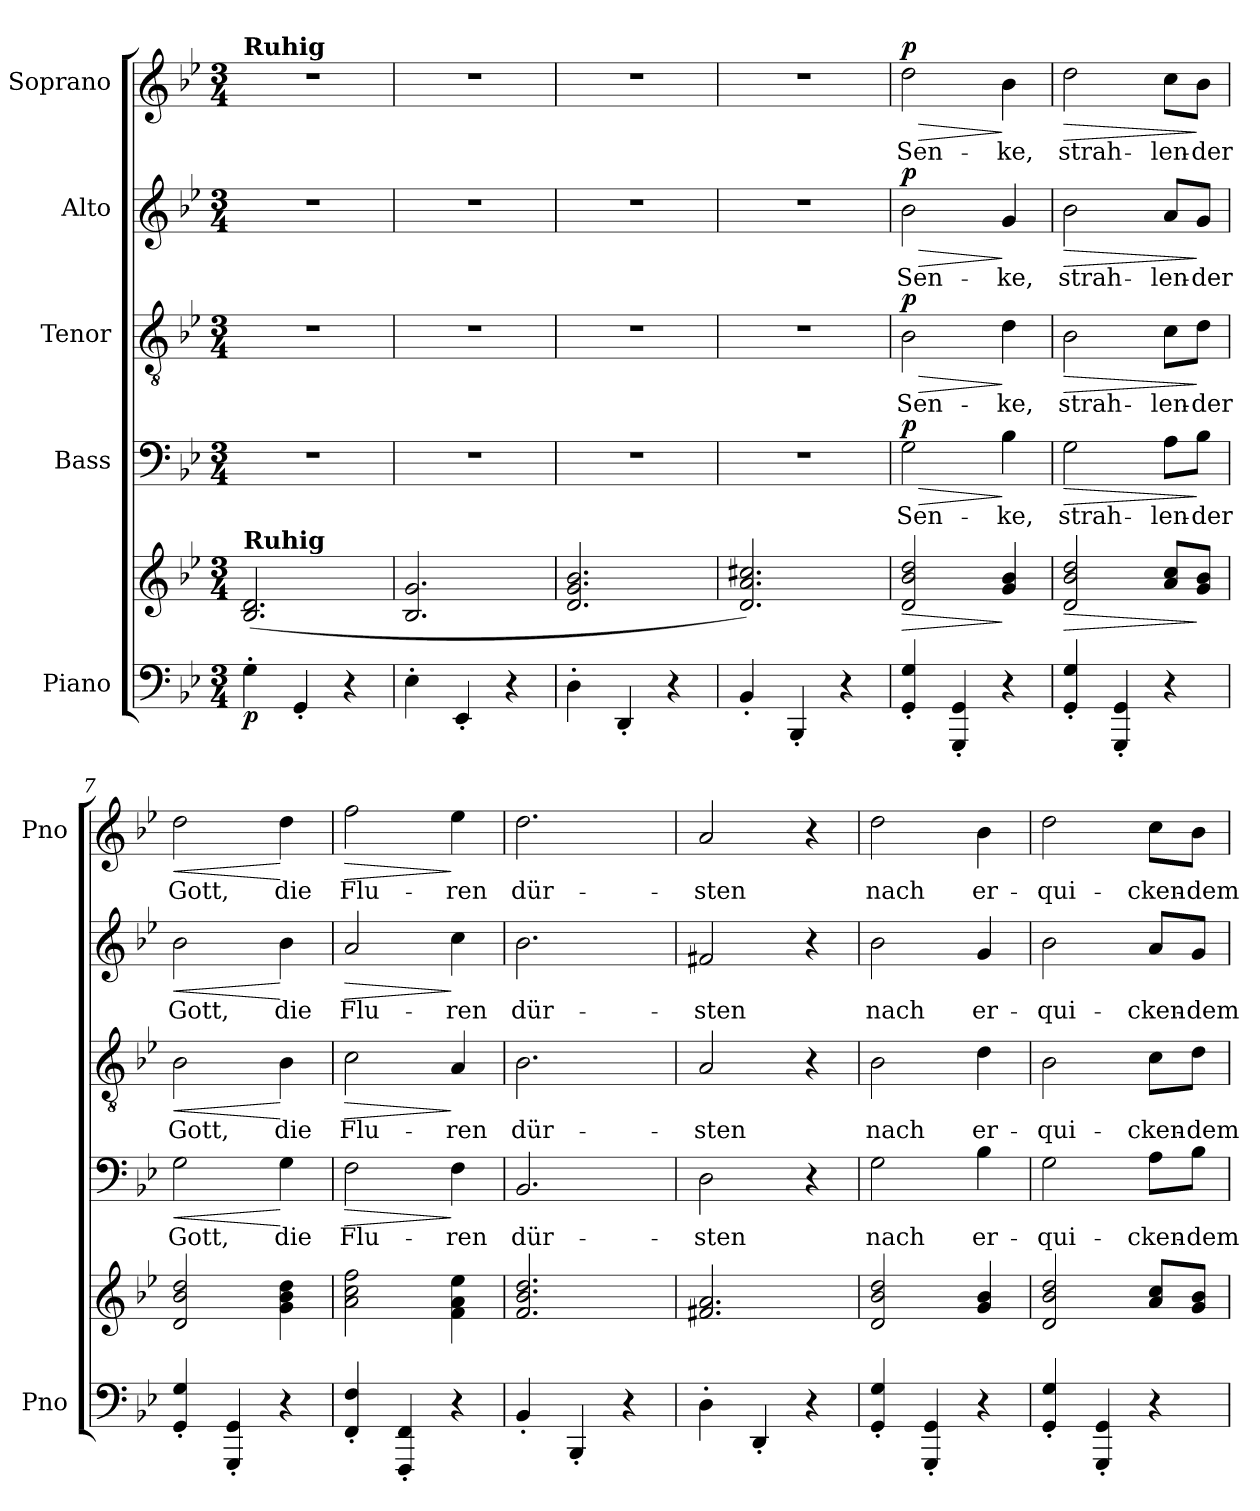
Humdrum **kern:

**kern	**kern	**dynam	**kern	**text	**dynam	**kern	**text	**dynam	**kern	**text	**dynam	**kern	**text	**dynam
*part5	*part5	*part5	*part4	*part4	*part4	*part3	*part3	*part3	*part2	*part2	*part2	*part1	*part1	*part1
*staff6	*staff5	*staff5/6	*staff4	*staff4	*staff4	*staff3	*staff3	*staff3	*staff2	*staff2	*staff2	*staff1	*staff1	*staff1
*I"Piano	*	*	*I"Bass	*	*	*I"Tenor	*	*	*I"Alto	*	*	*I"Soprano	*	*
*I'Pno	*	*	*	*	*	*	*	*	*	*	*	*I'Pno	*	*
*clefF4	*clefG2	*	*clefF4	*	*	*clefGv2	*	*	*clefG2	*	*	*clefG2	*	*
*k[b-e-]	*k[b-e-]	*	*k[b-e-]	*	*	*k[b-e-]	*	*	*k[b-e-]	*	*	*k[b-e-]	*	*
*g:	*g:	*	*g:	*	*	*g:	*	*	*g:	*	*	*g:	*	*
*M3/4	*M3/4	*	*M3/4	*	*	*M3/4	*	*	*M3/4	*	*	*M3/4	*	*
*MM96	*MM96	*	*MM96	*	*	*MM96	*	*	*MM96	*	*	*MM96	*	*
=1	=1	=1	=1	=1	=1	=1	=1	=1	=1	=1	=1	=1	=1	=1
!	!	!	!	!	!	!	!	!	!	!	!	!LO:TX:a:B:t=Ruhig	!	!
!	!LO:TX:a:B:t=Ruhig	!	!	!	!	!	!	!	!	!	!	!	!	!
!	!	!LO:DY:b=2	!	!	!	!	!	!	!	!	!	!	!	!
4G'\	(>2.B-/ 2.d/	p	2.r	.	.	2.r	.	.	2.r	.	.	2.r	.	.
4GG'/	.	.	.	.	.	.	.	.	.	.	.	.	.	.
4r	.	.	.	.	.	.	.	.	.	.	.	.	.	.
=2	=2	=2	=2	=2	=2	=2	=2	=2	=2	=2	=2	=2	=2	=2
4E-'\	2.B-/ 2.g/	.	2.r	.	.	2.r	.	.	2.r	.	.	2.r	.	.
4EE-'/	.	.	.	.	.	.	.	.	.	.	.	.	.	.
4r	.	.	.	.	.	.	.	.	.	.	.	.	.	.
=3	=3	=3	=3	=3	=3	=3	=3	=3	=3	=3	=3	=3	=3	=3
4D'\	2.d/ 2.g/ 2.b-/	.	2.r	.	.	2.r	.	.	2.r	.	.	2.r	.	.
4DD'/	.	.	.	.	.	.	.	.	.	.	.	.	.	.
4r	.	.	.	.	.	.	.	.	.	.	.	.	.	.
=4	=4	=4	=4	=4	=4	=4	=4	=4	=4	=4	=4	=4	=4	=4
4BB-'/	2.d/ 2.a/ 2.cc#X/)	.	2.r	.	.	2.r	.	.	2.r	.	.	2.r	.	.
4BBB-'/	.	.	.	.	.	.	.	.	.	.	.	.	.	.
4r	.	.	.	.	.	.	.	.	.	.	.	.	.	.
=5	=5	=5	=5	=5	=5	=5	=5	=5	=5	=5	=5	=5	=5	=5
!	!	!LO:HP:b	!	!LO:LY:b	!LO:HP:b	!	!LO:LY:b	!LO:HP:b	!	!LO:LY:b	!LO:HP:b	!	!LO:LY:b	!LO:HP:b
!	!	!	!	!	!LO:DY:n=1:b	!	!	!LO:DY:n=1:b	!	!	!LO:DY:n=1:b	!	!	!LO:DY:n=1:b
4GG/' 4G/'	2d/ 2b-/ 2dd/	>	2G\	Sen-	> p	2B-\	Sen-	> p	2b-\	Sen-	> p	2dd\	Sen-	> p
4GGG/' 4GG/'	.	.	.	.	.	.	.	.	.	.	.	.	.	.
!	!	!	!	!LO:LY:b	!	!	!LO:LY:b	!	!	!LO:LY:b	!	!	!LO:LY:b	!
4r	4g/ 4b-/	]	4B-\	-ke,	]	4d\	-ke,	]	4g/	-ke,	]	4b-\	-ke,	]
=6	=6	=6	=6	=6	=6	=6	=6	=6	=6	=6	=6	=6	=6	=6
!	!	!LO:HP:b	!	!LO:LY:b	!LO:HP:b	!	!LO:LY:b	!LO:HP:b	!	!LO:LY:b	!LO:HP:b	!	!LO:LY:b	!LO:HP:b
4GG/' 4G/'	2d/ 2b-/ 2dd/	>	2G\	strah-	>	2B-\	strah-	>	2b-\	strah-	>	2dd\	strah-	>
4GGG/' 4GG/'	.	.	.	.	.	.	.	.	.	.	.	.	.	.
!	!	!	!	!LO:LY:b	!	!	!LO:LY:b	!	!	!LO:LY:b	!	!	!LO:LY:b	!
4r	8a/ 8cc/L	.	8A\L	-len-	.	8c\L	-len-	.	8a/L	-len-	.	8cc\L	-len-	.
!	!	!	!	!LO:LY:b	!	!	!LO:LY:b	!	!	!LO:LY:b	!	!	!LO:LY:b	!
.	8g/ 8b-/J	]	8B-\J	-der	]	8d\J	-der	]	8g/J	-der	]	8b-\J	-der	]
!!LO:PB:g=z
=7	=7	=7	=7	=7	=7	=7	=7	=7	=7	=7	=7	=7	=7	=7
!	!	!	!	!LO:LY:b	!LO:HP:b	!	!LO:LY:b	!LO:HP:b	!	!LO:LY:b	!LO:HP:b	!	!LO:LY:b	!LO:HP:b
4GG/' 4G/'	2d/ 2b-/ 2dd/	.	2G\	Gott,	<	2B-\	Gott,	<	2b-\	Gott,	<	2dd\	Gott,	<
4GGG/' 4GG/'	.	.	.	.	.	.	.	.	.	.	.	.	.	.
!	!	!	!	!LO:LY:b	!	!	!LO:LY:b	!	!	!LO:LY:b	!	!	!LO:LY:b	!
4r	4g\ 4b-\ 4dd\	.	4G\	die	[	4B-\	die	[	4b-\	die	[	4dd\	die	[
=8	=8	=8	=8	=8	=8	=8	=8	=8	=8	=8	=8	=8	=8	=8
!	!	!	!	!LO:LY:b	!LO:HP:b	!	!LO:LY:b	!LO:HP:b	!	!LO:LY:b	!LO:HP:b	!	!LO:LY:b	!LO:HP:b
4FF/' 4F/'	2a\ 2cc\ 2ff\	.	2F\	Flu-	>	2c\	Flu-	>	2a/	Flu-	>	2ff\	Flu-	>
4FFF/' 4FF/'	.	.	.	.	.	.	.	.	.	.	.	.	.	.
!	!	!	!	!LO:LY:b	!	!	!LO:LY:b	!	!	!LO:LY:b	!	!	!LO:LY:b	!
4r	4f\ 4a\ 4ee-\	.	4F\	-ren	]	4A/	-ren	]	4cc\	-ren	]	4ee-\	-ren	]
=9	=9	=9	=9	=9	=9	=9	=9	=9	=9	=9	=9	=9	=9	=9
!	!	!	!	!LO:LY:b	!	!	!LO:LY:b	!	!	!LO:LY:b	!	!	!LO:LY:b	!
4BB-'/	2.f/ 2.b-/ 2.dd/	.	2.BB-/	dür-	.	2.B-\	dür-	.	2.b-\	dür-	.	2.dd\	dür-	.
4BBB-'/	.	.	.	.	.	.	.	.	.	.	.	.	.	.
4r	.	.	.	.	.	.	.	.	.	.	.	.	.	.
=10	=10	=10	=10	=10	=10	=10	=10	=10	=10	=10	=10	=10	=10	=10
!	!	!	!	!LO:LY:b	!	!	!LO:LY:b	!	!	!LO:LY:b	!	!	!LO:LY:b	!
4D'\	2.f#X/ 2.a/	.	2D\	-sten	.	2A/	-sten	.	2f#X/	-sten	.	2a/	-sten	.
4DD'/	.	.	.	.	.	.	.	.	.	.	.	.	.	.
4r	.	.	4r	.	.	4r	.	.	4r	.	.	4r	.	.
=11	=11	=11	=11	=11	=11	=11	=11	=11	=11	=11	=11	=11	=11	=11
!	!	!	!	!LO:LY:b	!	!	!LO:LY:b	!	!	!LO:LY:b	!	!	!LO:LY:b	!
4GG/' 4G/'	2d/ 2b-/ 2dd/	.	2G\	nach	.	2B-\	nach	.	2b-\	nach	.	2dd\	nach	.
4GGG/' 4GG/'	.	.	.	.	.	.	.	.	.	.	.	.	.	.
!	!	!	!	!LO:LY:b	!	!	!LO:LY:b	!	!	!LO:LY:b	!	!	!LO:LY:b	!
4r	4g/ 4b-/	.	4B-\	er-	.	4d\	er-	.	4g/	er-	.	4b-\	er-	.
=12	=12	=12	=12	=12	=12	=12	=12	=12	=12	=12	=12	=12	=12	=12
!	!	!	!	!LO:LY:b	!	!	!LO:LY:b	!	!	!LO:LY:b	!	!	!LO:LY:b	!
4GG/' 4G/'	2d/ 2b-/ 2dd/	.	2G\	-qui-	.	2B-\	-qui-	.	2b-\	-qui-	.	2dd\	-qui-	.
4GGG/' 4GG/'	.	.	.	.	.	.	.	.	.	.	.	.	.	.
!	!	!	!	!LO:LY:b	!	!	!LO:LY:b	!	!	!LO:LY:b	!	!	!LO:LY:b	!
4r	8a/ 8cc/L	.	8A\L	-cken-	.	8c\L	-cken-	.	8a/L	-cken-	.	8cc\L	-cken-	.
!	!	!	!	!LO:LY:b	!	!	!LO:LY:b	!	!	!LO:LY:b	!	!	!LO:LY:b	!
.	8g/ 8b-/J	.	8B-\J	-dem	.	8d\J	-dem	.	8g/J	-dem	.	8b-\J	-dem	.
=	=	=	=	=	=	=	=	=	=	=	=	=	=	=
*-	*-	*-	*-	*-	*-	*-	*-	*-	*-	*-	*-	*-	*-	*-
